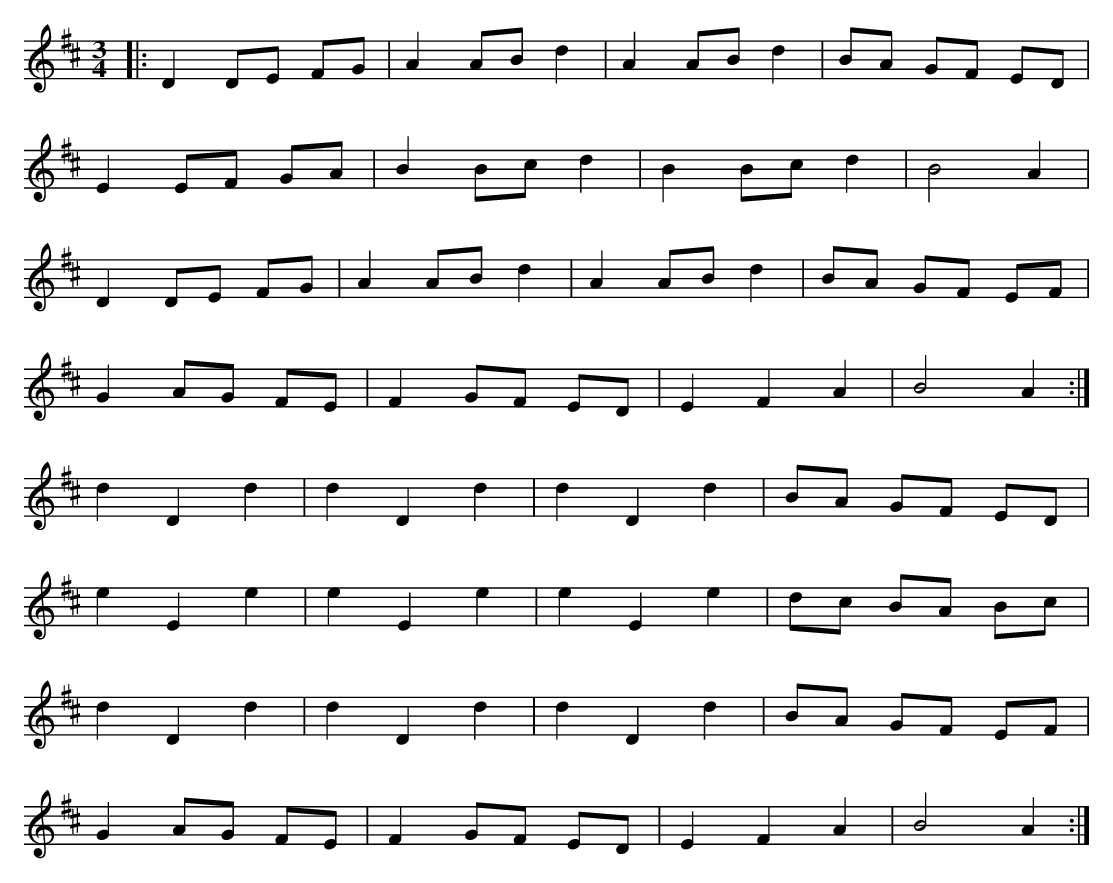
X:1
M:3/4
K:D
|:D2 DE FG|A2 AB d2|A2 AB d2|BA GF ED|
E2 EF GA|B2 Bc d2|B2 Bc d2|B4 A2|
D2 DE FG|A2 AB d2|A2 AB d2|BA GF EF|
G2 AG FE|F2 GF ED|E2 F2 A2|B4 A2:|
d2 D2 d2|d2 D2 d2|d2 D2 d2|BA GF ED|
e2 E2 e2|e2 E2 e2|e2 E2 e2|dc BA Bc|
d2 D2 d2|d2 D2 d2|d2 D2 d2|BA GF EF|
G2 AG FE|F2 GF ED|E2 F2 A2|B4 A2:|
